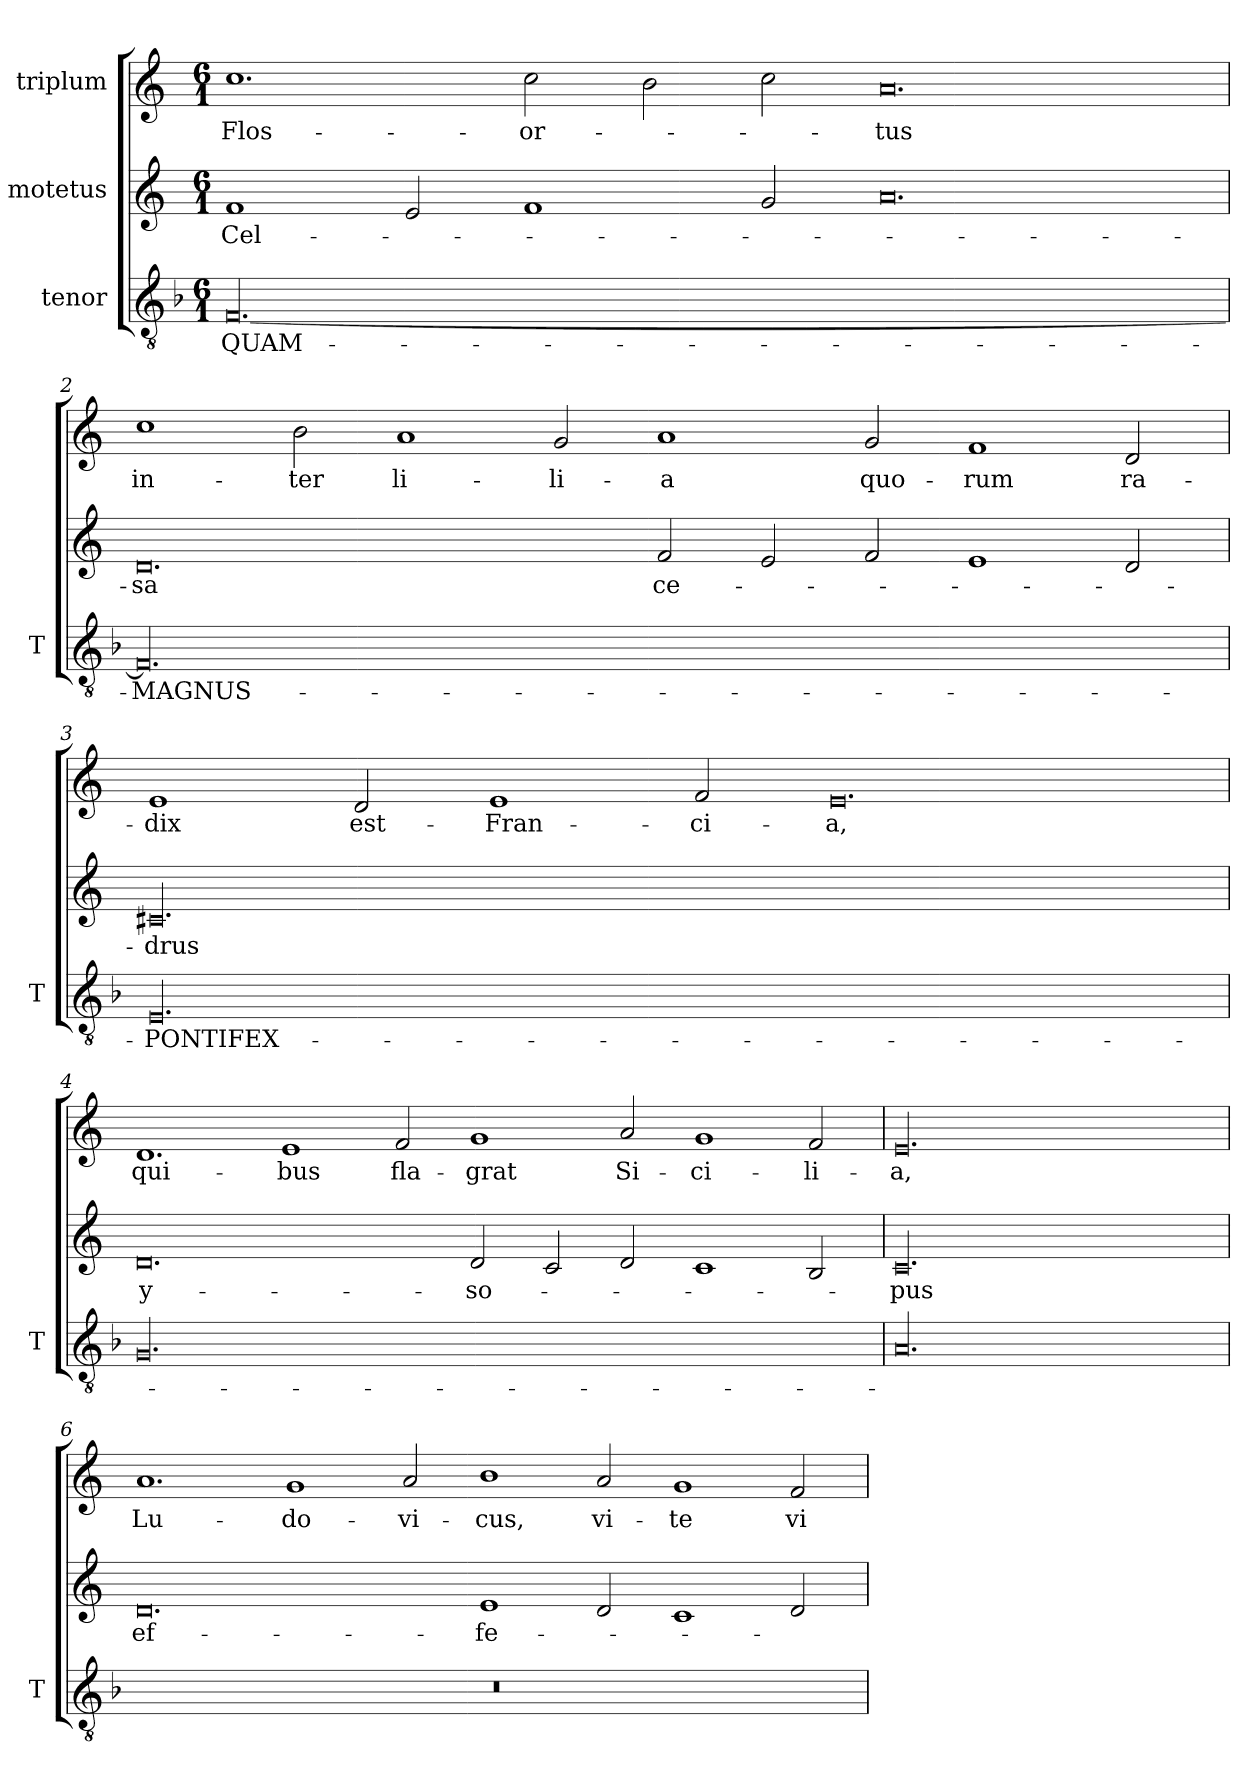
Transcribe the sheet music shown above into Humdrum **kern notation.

**kern	**text	**kern	**text	**kern	**text
*part3	*part3	*part2	*part2	*part1	*part1
*staff3	*staff3	*staff2	*staff2	*staff1	*staff1
*I"tenor	*	*I"motetus	*	*I"triplum	*
*I'T	*	*	*	*	*
*clefGv2	*	*clefG2	*	*clefG2	*
*k[b-]	*	*k[]	*	*k[]	*
*F:	*	*C:	*	*C:	*
*M6/1	*	*M6/1	*	*M6/1	*
=1	=1	=1	=1	=1	=1
[00.F/	QUAM-	1f/	Cel-	1.cc\	Flos-
.	.	2e/	.	.	.
.	.	1f/	.	2cc\	or-
.	.	.	.	2b\	.
.	.	2g/	.	2cc\	.
.	.	0.a/	.	0.a/	-tus
=2	=2	=2	=2	=2	=2
00.F/]	MAGNUS-	0.d/	-sa	1cc\	in-
.	.	.	.	2b\	-ter
.	.	.	.	1a/	li-
.	.	.	.	2g/	-li-
.	.	2f/	ce-	1a/	-a
.	.	2e/	.	.	.
.	.	2f/	.	2g/	quo-
.	.	1e/	.	1f/	-rum
.	.	2d/	.	2d/	ra-
=3	=3	=3	=3	=3	=3
00.E/	PONTIFEX-	00.c#X/	-drus	1e/	-dix
.	.	.	.	2d/	est-
.	.	.	.	1e/	Fran-
.	.	.	.	2f/	-ci-
.	.	.	.	0.e/	-a,
!!LO:LB:g=z
=4	=4	=4	=4	=4	=4
00.G/	.	0.d/	y-	1.d/	qui-
.	.	.	.	1e/	-bus
.	.	.	.	2f/	fla-
.	.	2d/	-so-	1g/	-grat
.	.	2c/	.	.	.
.	.	2d/	.	2a/	Si-
.	.	1c/	.	1g/	-ci-
.	.	2B/	.	2f/	-li-
=5	=5	=5	=5	=5	=5
00.A/	.	00.c/	-pus	00.e/	-a,
=6	=6	=6	=6	=6	=6
00.r	.	0.d/	ef-	1.a/	Lu-
.	.	.	.	1g/	-do-
.	.	.	.	2a/	-vi-
.	.	1e/	-fe-	1b\	-cus,
.	.	2d/	.	2a/	vi-
.	.	1c/	.	1g/	-te
.	.	2d/	.	2f/	vi-
=	=	=	=	=	=
*-	*-	*-	*-	*-	*-
